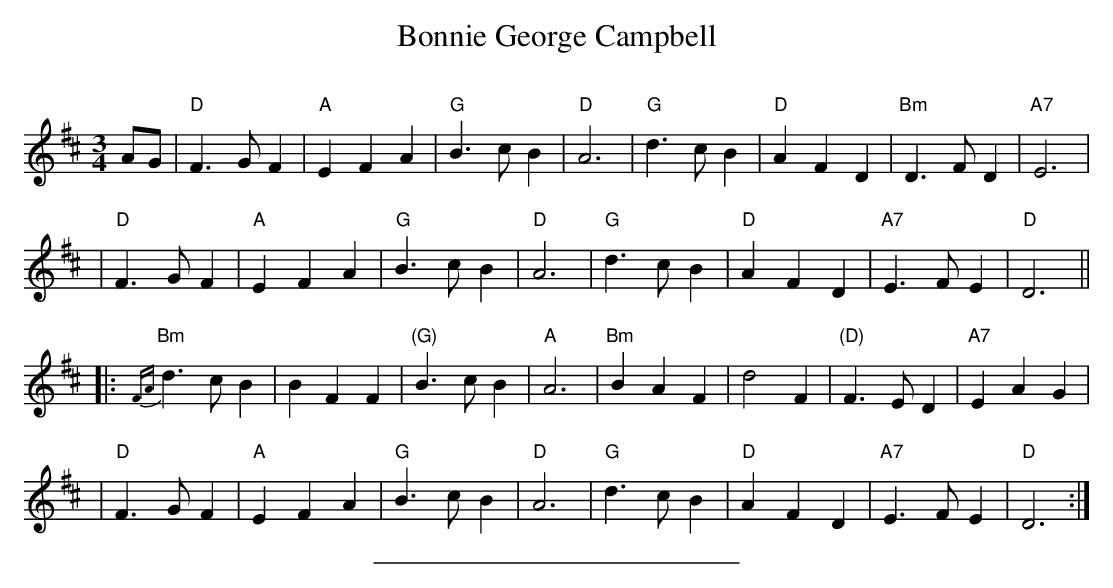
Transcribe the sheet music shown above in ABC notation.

X:1
T: Bonnie George Campbell
O:
M: 3/4
L: 1/4
K: D
A/G/ \
| "D"F>GF | "A"EFA | "G"B>cB | "D"A3 | "G"d>cB | "D"AFD | "Bm"D>FD | "A7"E3 |
| "D"F>GF | "A"EFA | "G"B>cB | "D"A3 | "G"d>cB | "D"AFD | "A7"E>FE | "D"D3 ||
|: "Bm"{FA}d>cB | BFF | "(G)"B>cB | "A"A3 | "Bm"BAF | d2F | "(D)"F>ED | "A7"EAG |
| "D"F>GF | "A"EFA | "G"B>cB | "D"A3 | "G"d>cB | "D"AFD | "A7"E>FE | "D"D3 :|
%%sep 5 5 234
K:C
x4 x4 x4 x4 x4 x4 x4 x4 |
x4 x4 x4 x4 x4 x4 x4 x4 |
x4 x4 x4 x4 x4 x4 x4 x4 |
x4 x4 x4 x4 x4 x4 x4 x4 |
x4 x4 x4 x4 x4 x4 x4 x4 |
